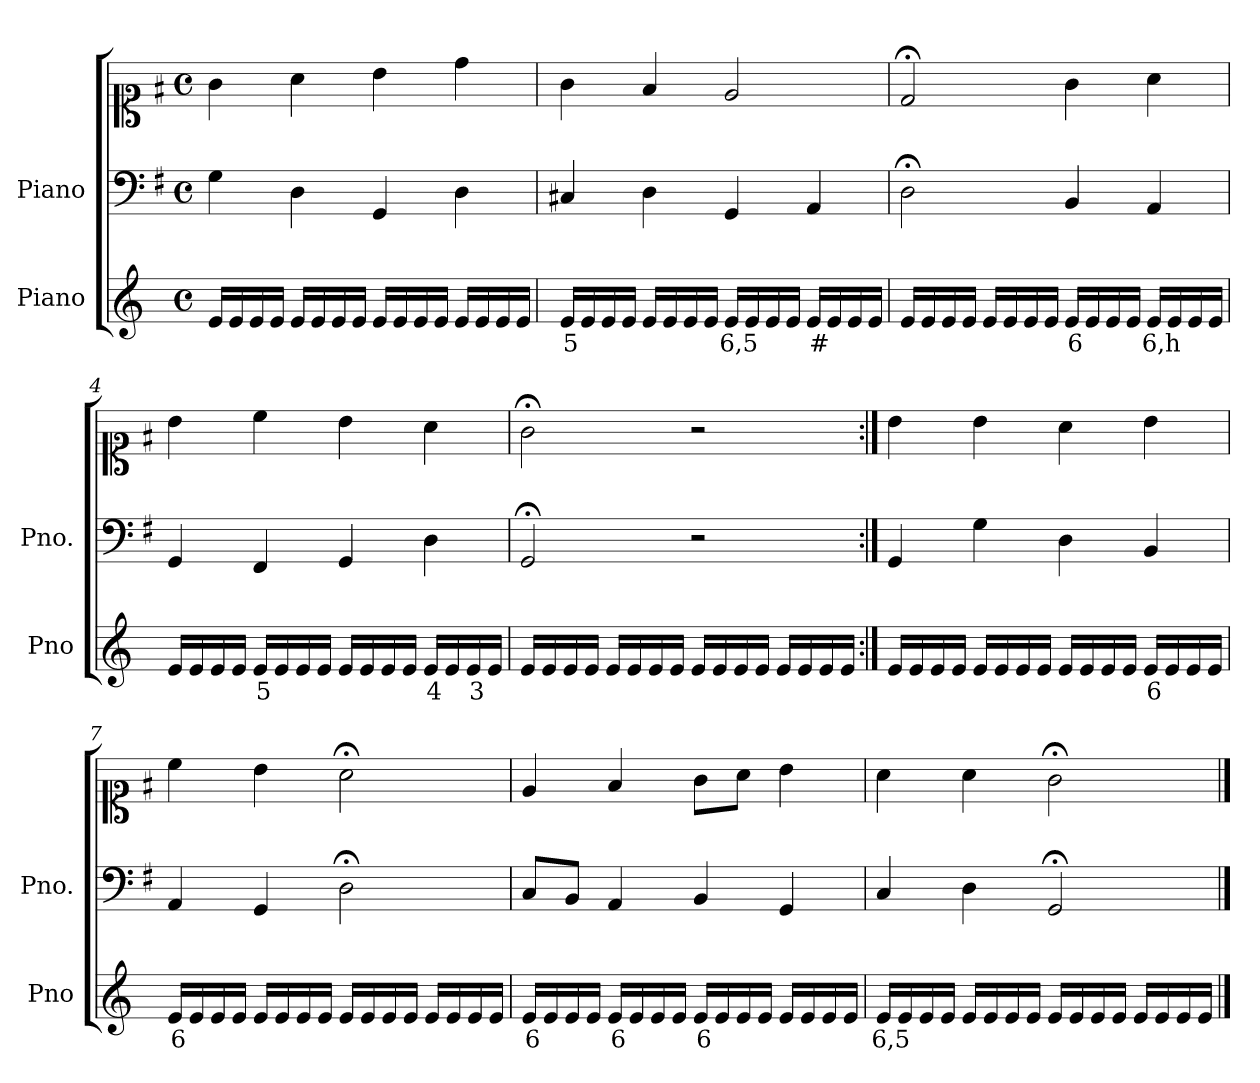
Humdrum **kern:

**kern	**text	**kern	**kern
*part2	*part2	*part1	*part1
*staff3	*staff3	*staff2	*staff1
*I"Piano	*	*I"Piano	*
*I'Pno	*	*I'Pno.	*
*clefG2	*	*clefF4	*clefC1
*k[]	*	*k[f#]	*k[f#]
*M4/4	*	*M4/4	*M4/4
*met(c)	*	*met(c)	*met(c)
=1	=1	=1	=1
16e/LL	.	4G\	4g\
16e/	.	.	.
16e/	.	.	.
16e/JJ	.	.	.
16e/LL	.	4D\	4a\
16e/	.	.	.
16e/	.	.	.
16e/JJ	.	.	.
16e/LL	.	4GG/	4b\
16e/	.	.	.
16e/	.	.	.
16e/JJ	.	.	.
16e/LL	.	4D\	4dd\
16e/	.	.	.
16e/	.	.	.
16e/JJ	.	.	.
=2	=2	=2	=2
!	!LO:LY:b	!	!
16e/LL	5	4C#X/	4g\
16e/	.	.	.
16e/	.	.	.
16e/JJ	.	.	.
16e/LL	.	4D\	4f#/
16e/	.	.	.
16e/	.	.	.
16e/JJ	.	.	.
!	!LO:LY:b	!	!
16e/LL	6,5	4GG/	2e/
16e/	.	.	.
16e/	.	.	.
16e/JJ	.	.	.
!	!LO:LY:b	!	!
16e/LL	#	4AA/	.
16e/	.	.	.
16e/	.	.	.
16e/JJ	.	.	.
=3	=3	=3	=3
16e/LL	.	2D;<\	2d;</
16e/	.	.	.
16e/	.	.	.
16e/JJ	.	.	.
16e/LL	.	.	.
16e/	.	.	.
16e/	.	.	.
16e/JJ	.	.	.
!	!LO:LY:b	!	!
16e/LL	6	4BB/	4g\
16e/	.	.	.
16e/	.	.	.
16e/JJ	.	.	.
!	!LO:LY:b	!	!
16e/LL	6,h	4AA/	4a\
16e/	.	.	.
16e/	.	.	.
16e/JJ	.	.	.
=4	=4	=4	=4
16e/LL	.	4GG/	4b\
16e/	.	.	.
16e/	.	.	.
16e/JJ	.	.	.
!	!LO:LY:b	!	!
16e/LL	5	4FF#/	4cc\
16e/	.	.	.
16e/	.	.	.
16e/JJ	.	.	.
16e/LL	.	4GG/	4b\
16e/	.	.	.
16e/	.	.	.
16e/JJ	.	.	.
!	!LO:LY:b	!	!
16e/LL	4	4D\	4a\
16e/	.	.	.
!	!LO:LY:b	!	!
16e/	3	.	.
16e/JJ	.	.	.
=5	=5	=5	=5
16e/LL	.	2GG;</	2g;<\
16e/	.	.	.
16e/	.	.	.
16e/JJ	.	.	.
16e/LL	.	.	.
16e/	.	.	.
16e/	.	.	.
16e/JJ	.	.	.
16e/LL	.	2r	2r
16e/	.	.	.
16e/	.	.	.
16e/JJ	.	.	.
16e/LL	.	.	.
16e/	.	.	.
16e/	.	.	.
16e/JJ	.	.	.
=6:|!	=6:|!	=6:|!	=6:|!
16e/LL	.	4GG/	4b\
16e/	.	.	.
16e/	.	.	.
16e/JJ	.	.	.
16e/LL	.	4G\	4b\
16e/	.	.	.
16e/	.	.	.
16e/JJ	.	.	.
16e/LL	.	4D\	4a\
16e/	.	.	.
16e/	.	.	.
16e/JJ	.	.	.
!	!LO:LY:b	!	!
16e/LL	6	4BB/	4b\
16e/	.	.	.
16e/	.	.	.
16e/JJ	.	.	.
=7	=7	=7	=7
!	!LO:LY:b	!	!
16e/LL	6	4AA/	4cc\
16e/	.	.	.
16e/	.	.	.
16e/JJ	.	.	.
16e/LL	.	4GG/	4b\
16e/	.	.	.
16e/	.	.	.
16e/JJ	.	.	.
16e/LL	.	2D;<\	2a;<\
16e/	.	.	.
16e/	.	.	.
16e/JJ	.	.	.
16e/LL	.	.	.
16e/	.	.	.
16e/	.	.	.
16e/JJ	.	.	.
=8	=8	=8	=8
!	!LO:LY:b	!	!
16e/LL	6	8C/L	4e/
16e/	.	.	.
!	!LO:LY:b	!	!
16e/	_	8BB/J	.
16e/JJ	.	.	.
!	!LO:LY:b	!	!
16e/LL	6	4AA/	4f#/
16e/	.	.	.
16e/	.	.	.
16e/JJ	.	.	.
!	!LO:LY:b	!	!
16e/LL	6	4BB/	8g\L
16e/	.	.	.
16e/	.	.	8a\J
16e/JJ	.	.	.
16e/LL	.	4GG/	4b\
16e/	.	.	.
16e/	.	.	.
16e/JJ	.	.	.
=9	=9	=9	=9
!	!LO:LY:b	!	!
16e/LL	6,5	4C/	4a\
16e/	.	.	.
16e/	.	.	.
16e/JJ	.	.	.
16e/LL	.	4D\	4a\
16e/	.	.	.
16e/	.	.	.
16e/JJ	.	.	.
16e/LL	.	2GG;</	2g;<\
16e/	.	.	.
16e/	.	.	.
16e/JJ	.	.	.
16e/LL	.	.	.
16e/	.	.	.
16e/	.	.	.
16e/JJ	.	.	.
==	==	==	==
*-	*-	*-	*-
